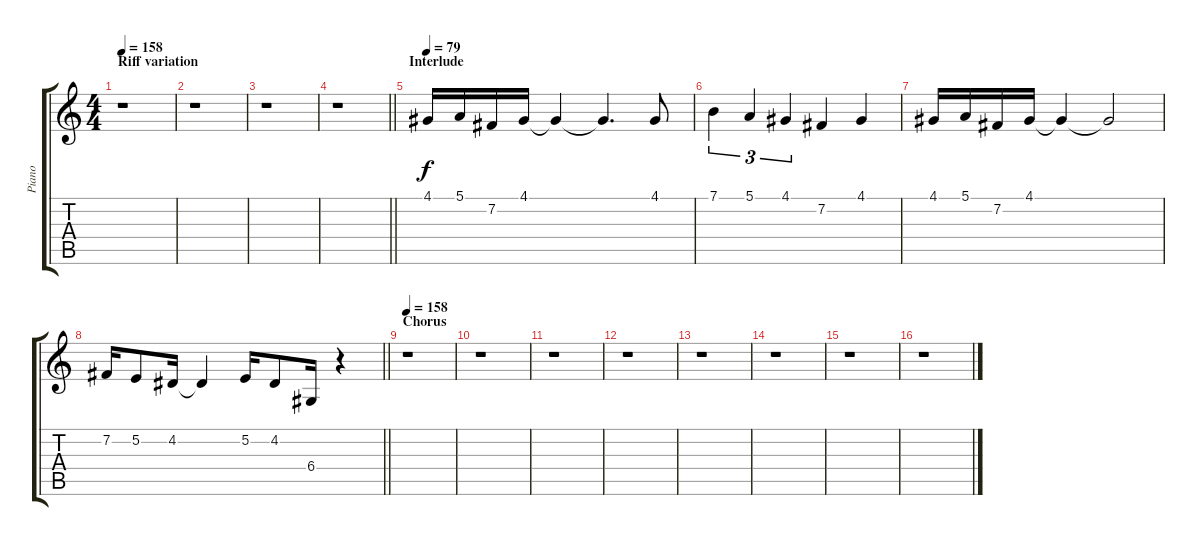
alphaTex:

\track ("Piano" "Piano") {instrument acousticgrandpiano}
\staff {score tabs}
\tuning (E4 B3 G3 D3 A2 E2) {hide}
\ts (4 4)
\section ("" "Riff variation")
\tempo 158
\clef g2
\ks c
r.1{dy mf} |
r.1 |
r.1 |
\barLineRight lightlight
r.1 |
\section ("" "Interlude")
\tempo 79
4.1.16{dy f} 5.1.16 7.2.16 4.1.16 4.1{t}.4 4.1{t}.4{d} 4.1.8 |
7.1.4{tu (3 2)} 5.1.4{tu (3 2)} 4.1.4{tu (3 2)} 7.2.4 4.1.4 |
4.1.16 5.1.16 7.2.16 4.1.16 4.1{t}.4 4.1{t}.2 |
\barLineRight lightlight
7.2.16 5.2.8 4.2.16 4.2{t}.4 5.2.16 4.2.8 6.4.16 r.4 |
\section ("" "Chorus")
\tempo 158
r.1 |
r.1 |
r.1 |
r.1 |
r.1 |
r.1 |
r.1 |
r.1
